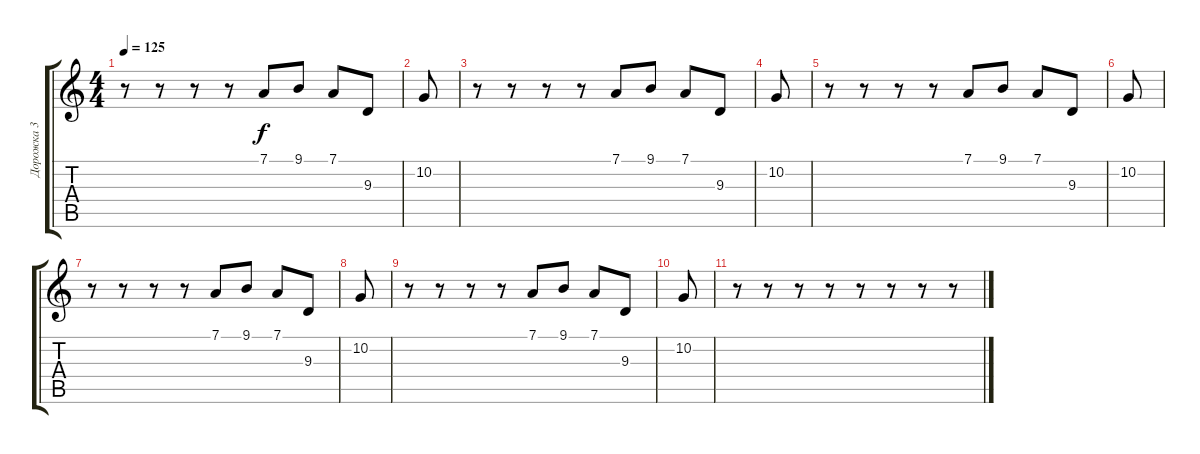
\track ("Дорожка 3" "Дорожка 3") {instrument acousticgrandpiano}
\staff {score tabs}
\tuning (D4 A3 F3 C3 G2 C2) {hide}
\ts (4 4)
\tempo 125
\clef g2
\ks c
r.8{dy f} r.8 r.8 r.8 7.1.8 9.1.8 7.1.8 9.3.8 |
10.2.8 |
r.8 r.8 r.8 r.8 7.1.8 9.1.8 7.1.8 9.3.8 |
10.2.8 |
r.8 r.8 r.8 r.8 7.1.8 9.1.8 7.1.8 9.3.8 |
10.2.8 |
r.8 r.8 r.8 r.8 7.1.8 9.1.8 7.1.8 9.3.8 |
10.2.8 |
r.8 r.8 r.8 r.8 7.1.8 9.1.8 7.1.8 9.3.8 |
10.2.8 |
r.8 r.8 r.8 r.8 r.8 r.8 r.8 r.8
